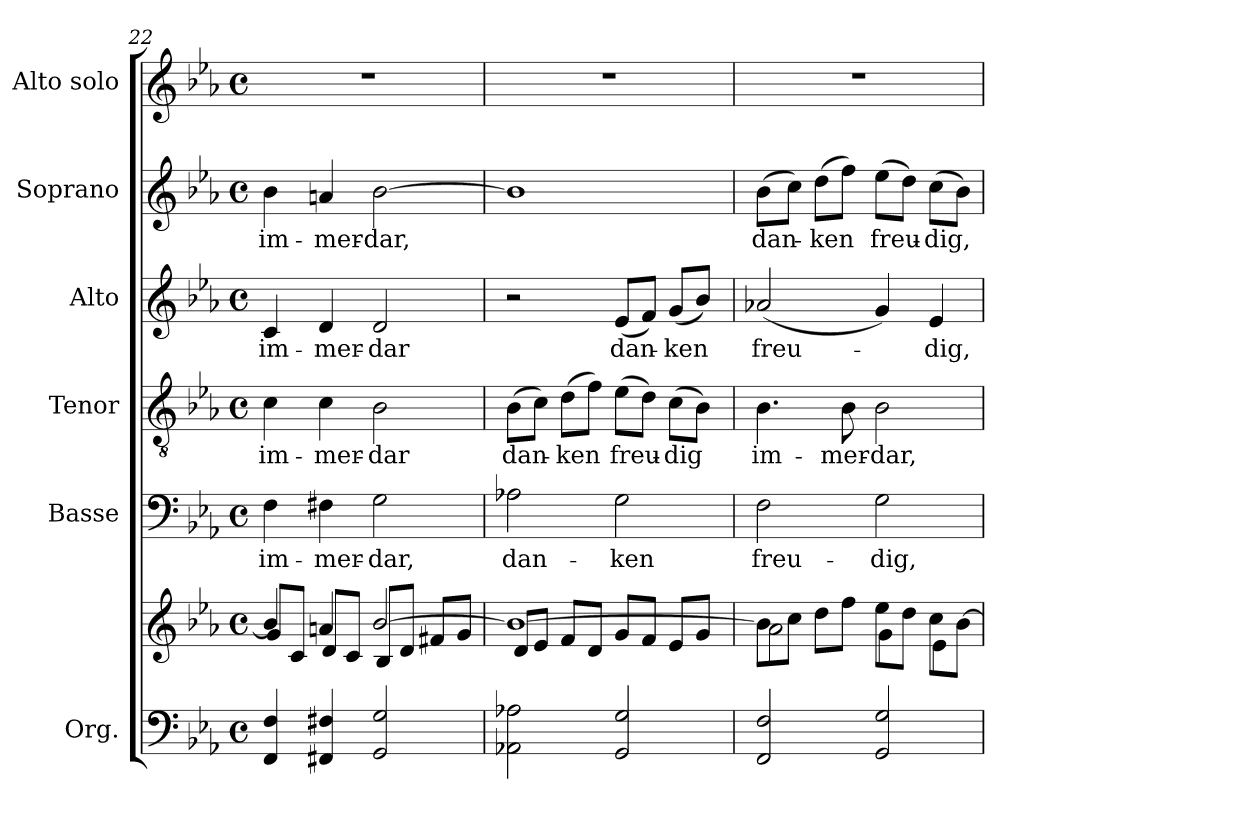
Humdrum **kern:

**kern	**kern	**kern	**text	**kern	**text	**kern	**text	**kern	**text	**kern
*part6	*part6	*part5	*part5	*part4	*part4	*part3	*part3	*part2	*part2	*part1
*staff7	*staff6	*staff5	*staff5	*staff4	*staff4	*staff3	*staff3	*staff2	*staff2	*staff1
*I"Org.	*	*I"Basse	*	*I"Tenor	*	*I"Alto	*	*I"Soprano	*	*I"Alto solo
*	*	*I'B.	*	*I'T.	*	*I'A.	*	*I'S.	*	*
*clefF4	*clefG2	*clefF4	*	*clefGv2	*	*clefG2	*	*clefG2	*	*clefG2
*k[b-e-a-]	*k[b-e-a-]	*k[b-e-a-]	*	*k[b-e-a-]	*	*k[b-e-a-]	*	*k[b-e-a-]	*	*k[b-e-a-]
*M4/4	*M4/4	*M4/4	*	*M4/4	*	*M4/4	*	*M4/4	*	*M4/4
*met(c)	*met(c)	*met(c)	*	*met(c)	*	*met(c)	*	*met(c)	*	*met(c)
=22	=22	=22	=22	=22	=22	=22	=22	=22	=22	=22
*	*^	*	*	*	*	*	*	*	*	*
!	!	!	!	!LO:LY:b	!	!LO:LY:b	!	!LO:LY:b	!	!LO:LY:b	!
4FF 4F	4b-]	8g/L	4F\	im-	4c\	im-	4c/	im-	4b-\	im-	1r
.	.	8c/J	.	.	.	.	.	.	.	.	.
!	!	!	!	!LO:LY:b	!	!LO:LY:b	!	!LO:LY:b	!	!LO:LY:b	!
4FF#X 4F#X	4an	8d/L	4F#X\	-mer-	4c\	-mer-	4d/	-mer-	4an/	-mer-	.
.	.	8c/J	.	.	.	.	.	.	.	.	.
!	!	!	!	!LO:LY:b	!	!LO:LY:b	!	!LO:LY:b	!	!LO:LY:b	!
2GG 2G	[2b-	8B-/L	2G\	-dar,	2B-\	-dar	2d/	-dar	[2b-\	-dar,	.
.	.	8d/J	.	.	.	.	.	.	.	.	.
.	.	8f#X/L	.	.	.	.	.	.	.	.	.
.	.	8g/J	.	.	.	.	.	.	.	.	.
!!LO:PB:g=z
=23	=23	=23	=23	=23	=23	=23	=23	=23	=23	=23	=23
!	!	!	!	!LO:LY:b	!	!LO:LY:b	!	!	!	!	!
2AA-X 2A-X	1b-_	8d/L	2A-X\	dan-	(8B-\L	dan-	2r	.	1b-]	.	1r
.	.	8e-/J	.	.	8c\J)	.	.	.	.	.	.
!	!	!	!	!	!	!LO:LY:b	!	!	!	!	!
.	.	8f/L	.	.	(8d\L	-ken	.	.	.	.	.
.	.	8d/J	.	.	8f\J)	.	.	.	.	.	.
!	!	!	!	!LO:LY:b	!	!LO:LY:b	!	!LO:LY:b	!	!	!
2GG 2G	.	8g/L	2G\	-ken	(8e-\L	freu-	(8e-/L	dan-	.	.	.
.	.	8f/J	.	.	8d\J)	.	8f/J)	.	.	.	.
!	!	!	!	!	!	!LO:LY:b	!	!LO:LY:b	!	!	!
.	.	8e-/L	.	.	(8c\L	-dig	(8g/L	-ken	.	.	.
.	.	8g/J	.	.	8B-\J)	.	8b-/J)	.	.	.	.
=24	=24	=24	=24	=24	=24	=24	=24	=24	=24	=24	=24
!	!	!	!	!LO:LY:b	!	!LO:LY:b	!	!LO:LY:b	!	!LO:LY:b	!
2FF 2F	8b-\L]	2a-	2F\	freu-	4.B-\	im-	(2a-X/	freu-	(8b-\L	dan-	1r
.	8cc\J	.	.	.	.	.	.	.	8cc\J)	.	.
!	!	!	!	!	!	!	!	!	!	!LO:LY:b	!
.	8dd\L	.	.	.	.	.	.	.	(8dd\L	-ken	.
!	!	!	!	!	!	!LO:LY:b	!	!	!	!	!
.	8ff\J	.	.	.	8B-\	-mer-	.	.	8ff\J)	.	.
!	!	!	!	!LO:LY:b	!	!LO:LY:b	!	!	!	!LO:LY:b	!
2GG 2G	8ee-\L	4g	2G\	-dig,	2B-\	-dar,	4g/)	.	(8ee-\L	freu-	.
.	8dd\J	.	.	.	.	.	.	.	8dd\J)	.	.
!	!	!	!	!	!	!	!	!LO:LY:b	!	!LO:LY:b	!
.	8cc\L	4e-	.	.	.	.	4e-/	-dig,	(8cc\L	-dig,	.
.	[8b-\J	.	.	.	.	.	.	.	8b-\J)	.	.
*	*v	*v	*	*	*	*	*	*	*	*	*
=	=	=	=	=	=	=	=	=	=	=
*-	*-	*-	*-	*-	*-	*-	*-	*-	*-	*-
